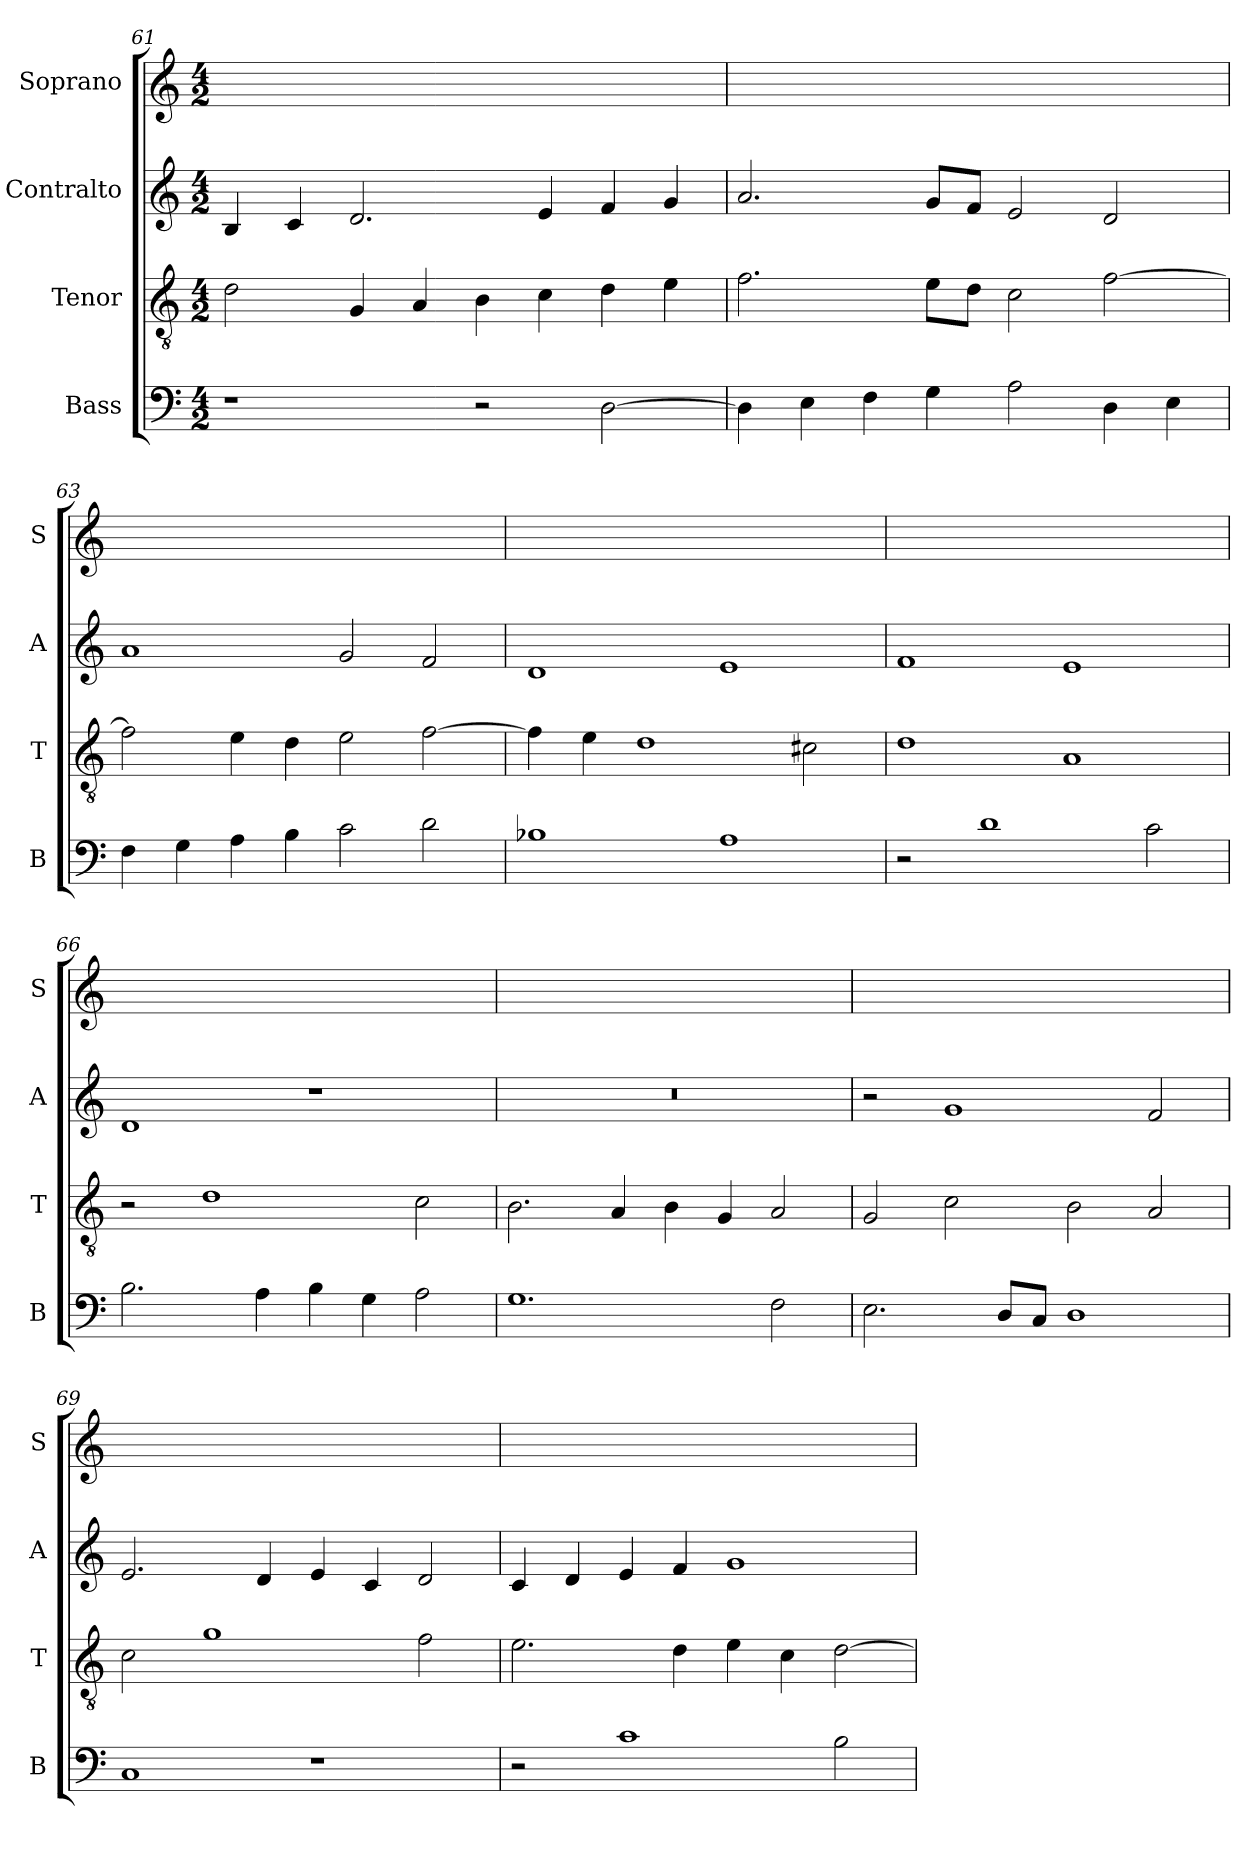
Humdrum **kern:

**kern	**kern	**kern	**kern
*part4	*part3	*part2	*part1
*staff4	*staff3	*staff2	*staff1
*I"Bass	*I"Tenor	*I"Contralto	*I"Soprano
*I'B	*I'T	*I'A	*I'S
*clefF4	*clefGv2	*clefG2	*clefG2
*k[]	*k[]	*k[]	*k[]
*G:mix	*G:mix	*G:mix	*G:mix
*M4/2	*M4/2	*M4/2	*M4/2
=61	=61	=61	=61
1r	2d	4B	0ryy
.	.	4c	.
.	4G	2.d	.
.	4A	.	.
2r	4B	.	.
.	4c	4e	.
[2D	4d	4f	.
.	4e	4g	.
=62	=62	=62	=62
4D]	2.f	2.a	0ryy
4E	.	.	.
4F	.	.	.
4G	8e\L	8g/L	.
.	8d\J	8f/J	.
2A	2c	2e	.
4D	[2f	2d	.
4E	.	.	.
=63	=63	=63	=63
4F	2f]	1a	0ryy
4G	.	.	.
4A	4e	.	.
4B	4d	.	.
2c	2e	2g	.
2d	[2f	2f	.
=64	=64	=64	=64
1B-X	4f]	1d	0ryy
.	4e	.	.
.	1d	.	.
1A	.	1e	.
.	2c#X	.	.
=65	=65	=65	=65
2r	1d	1f	0ryy
1d	.	.	.
.	1A	1e	.
2c	.	.	.
=66	=66	=66	=66
2.B	2r	1d	0ryy
.	1d	.	.
4A	.	.	.
4B	.	1r	.
4G	.	.	.
2A	2c	.	.
=67	=67	=67	=67
1.G	2.B	0r	0ryy
.	4A	.	.
.	4B	.	.
.	4G	.	.
2F	2A	.	.
=68	=68	=68	=68
2.E	2G	2r	0ryy
.	2c	1g	.
8D/L	.	.	.
8C/J	.	.	.
1D	2B	.	.
.	2A	2f	.
=69	=69	=69	=69
1C	2c	2.e	0ryy
.	1g	.	.
.	.	4d	.
1r	.	4e	.
.	.	4c	.
.	2f	2d	.
=70	=70	=70	=70
2r	2.e	4c	0ryy
.	.	4d	.
1c	.	4e	.
.	4d	4f	.
.	4e	1g	.
.	4c	.	.
2B	[2d	.	.
=	=	=	=
*-	*-	*-	*-
